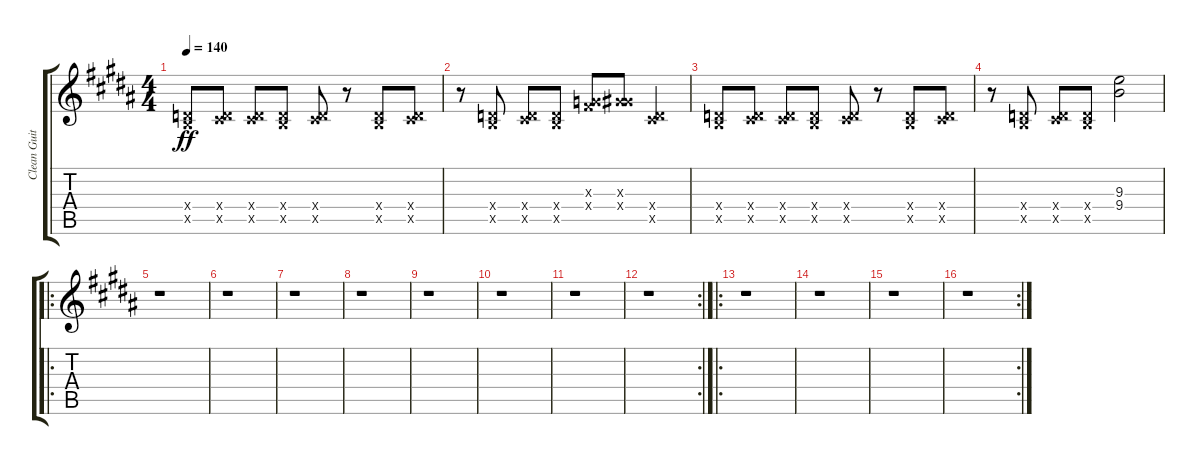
\track ("Clean Guitar" "Clean Guit") {instrument electricguitarclean}
\staff {score tabs}
\tuning (E4 B3 G3 D3 A2 E2) {hide}
\ts (4 4)
\tempo 140
\clef g2
\ks b
(0.4{x} 2.5{x}).8{dy ff} (0.4{x} 4.5{x}).8 (0.4{x} 4.5{x}).8 (0.4{x} 2.5{x}).8 (0.4{x} 4.5{x}).8 r.8 (0.4{x} 2.5{x}).8 (0.4{x} 4.5{x}).8 |
\ks g#minor
r.8 (0.4{x} 2.5{x}).8 (0.4{x} 4.5{x}).8 (0.4{x} 2.5{x}).8 (0.3{x} 4.4{x}).8 (0.3{x} 6.4{x}).8 (0.4{x} 4.5{x}).4 |
(0.4{x} 2.5{x}).8 (0.4{x} 4.5{x}).8 (0.4{x} 4.5{x}).8 (0.4{x} 2.5{x}).8 (0.4{x} 4.5{x}).8 r.8 (0.4{x} 2.5{x}).8 (0.4{x} 4.5{x}).8 |
r.8 (0.4{x} 2.5{x}).8 (0.4{x} 4.5{x}).8 (0.4{x} 2.5{x}).8 (9.3 9.4).2 |
\ro
\ks b
r.1 |
\ks g#minor
r.1 |
r.1 |
r.1 |
\ks b
r.1 |
\ks g#minor
r.1 |
r.1 |
\rc 2
r.1 |
\ro
\ks b
r.1 |
\ks g#minor
r.1 |
r.1 |
\rc 2
r.1
